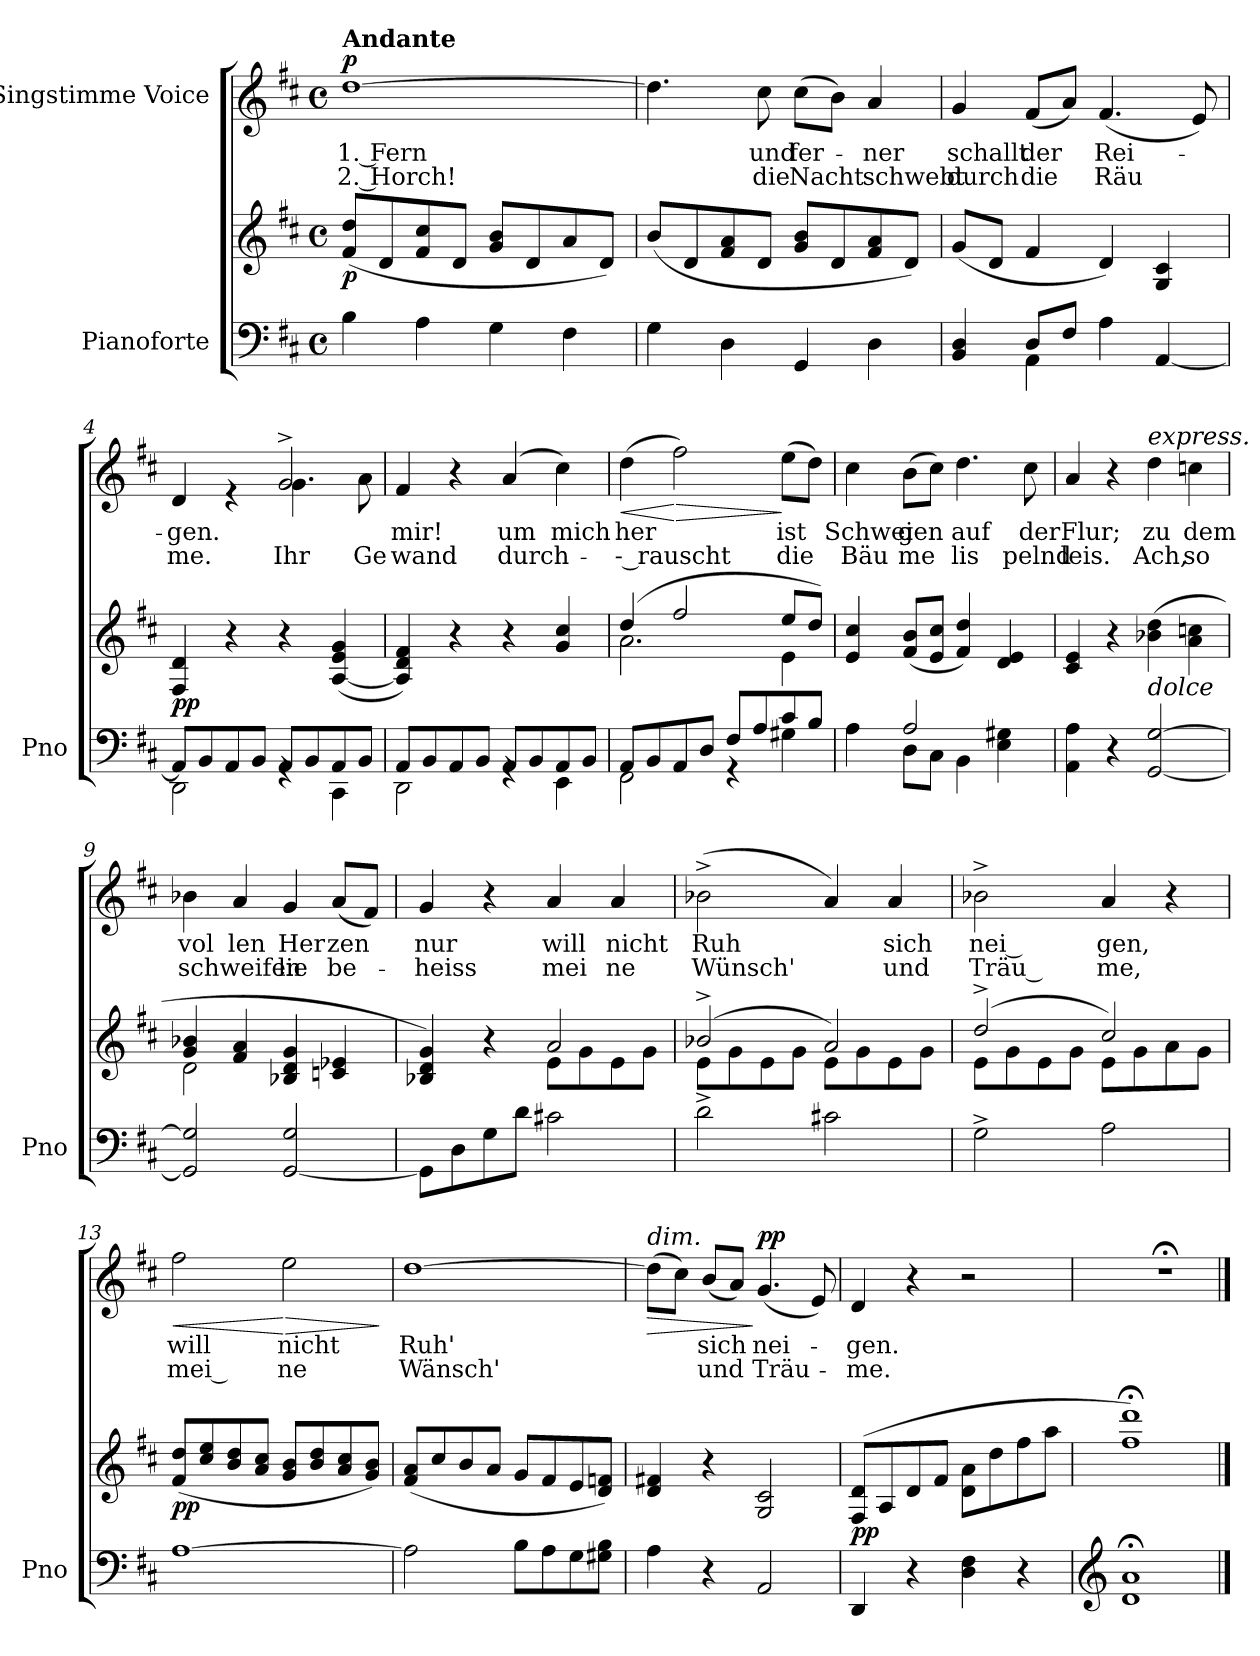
**kern	**kern	**dynam	**kern	**text	**text	**dynam
*part2	*part2	*part2	*part1	*part1	*part1	*part1
*staff3	*staff2	*staff2/3	*staff1	*staff1	*staff1	*staff1
*I"Pianoforte	*	*	*I"Singstimme Voice	*	*	*
*I'Pno	*	*	*	*	*	*
*clefF4	*clefG2	*	*clefG2	*	*	*
*k[f#c#]	*k[f#c#]	*	*k[f#c#]	*	*	*
*M4/4	*M4/4	*	*M4/4	*	*	*
*met(c)	*met(c)	*	*met(c)	*	*	*
=1	=1	=1	=1	=1	=1	=1
!	!	!	!LO:TX:a:B:t=Andante	!	!	!
!	!	!LO:DY:b	!	!LO:LY:b	!LO:LY:b	!LO:DY:a
4B\	(<8f#/ 8dd/L	p	[1dd	1. Fern	2. Horch!	p
.	8d/	.	.	.	.	.
4A\	8f#/ 8cc#/	.	.	.	.	.
.	8d/J	.	.	.	.	.
4G\	8g/ 8b/L	.	.	.	.	.
.	8d/	.	.	.	.	.
4F#\	8a/	.	.	.	.	.
.	8d/J)	.	.	.	.	.
=2	=2	=2	=2	=2	=2	=2
4G\	(<8b/L	.	4.dd\]	.	.	.
.	8d/	.	.	.	.	.
4D\	8f#/ 8a/	.	.	.	.	.
!	!	!	!	!LO:LY:b	!LO:LY:b	!
.	8d/J	.	8cc#\	und	die	.
!	!	!	!	!LO:LY:b	!LO:LY:b	!
4GG/	8g/ 8b/L	.	(>8cc#\L	fer-	Nacht	.
.	8d/	.	8b\J)	.	.	.
!	!	!	!	!LO:LY:b	!LO:LY:b	!
4D\	8f#/ 8a/	.	4a/	-ner	schwebt	.
.	8d/J)	.	.	.	.	.
=3	=3	=3	=3	=3	=3	=3
*^	*	*	*	*	*	*
!	!	!	!	!	!LO:LY:b	!LO:LY:b	!
4BB/ 4D/	4ryy	(<8g/L	.	4g/	schallt	durch	.
.	.	8d/J	.	.	.	.	.
!	!	!	!	!	!LO:LY:b	!LO:LY:b	!
8D/L	4AA\	4f#/	.	(<8f#/L	der	die	.
8F#/J	.	.	.	8a/J)	.	.	.
!	!	!	!	!	!LO:LY:b	!LO:LY:b	!
4A\	2ryy	4d/)	.	(<4.f#/	Rei-	Räu	.
[4AA/	.	4G/ 4c#/	.	.	.	.	.
.	.	.	.	8e/)	.	.	.
=4	=4	=4	=4	=4	=4	=4	=4
!	!	!	!LO:DY:b	!	!LO:LY:b	!LO:LY:b	!
*	*	*	*	*^	*	*	*
8AA/L]	2DD\	4F#/ 4d/	pp	4d/	2rddyy	-gen.	me.	.
8BB/	.	.	.	.	.	.	.	.
8AA/	.	4r	.	4re	.	.	.	.
8BB/J	.	.	.	.	.	.	.	.
!	!	!	!	!	!	!LO:LY:b	!	!
!	!	!	!	!	!	!	!LO:LY:b	!
8AA/L	4rGG	4r	.	2g^/	4.g\	.	Ihr	.
8BB/	.	.	.	.	.	.	.	.
8AA/	4CC#\	(>[4A/ 4e/ 4g/	.	.	.	.	.	.
!	!	!	!	!	!	!	!LO:LY:b	!
8BB/J	.	.	.	.	8a\	.	Ge	.
!!LO:LB:g=z
=5	=5	=5	=5	=5	=5	=5	=5	=5
!	!	!	!	!	!	!LO:LY:b	!LO:LY:b	!
*	*	*	*	*v	*v	*	*	*
8AA/L	2DD\	4A/] 4d/ 4f#/)	.	4f#/	mir!	wand	.
8BB/	.	.	.	.	.	.	.
8AA/	.	4r	.	4r	.	.	.
8BB/J	.	.	.	.	.	.	.
!	!	!	!	!	!LO:LY:b	!LO:LY:b	!
8AA/L	4rGG	4r	.	(<4a/	um	durch-	.
8BB/	.	.	.	.	.	.	.
!	!	!	!	!	!LO:LY:b	!	!
8AA/	4EE\	4g/ 4cc#/	.	4cc#\)	mich	.	.
8BB/J	.	.	.	.	.	.	.
=6	=6	=6	=6	=6	=6	=6	=6
*	*	*^	*	*	*	*	*
!	!	!	!	!	!	!LO:LY:b	!LO:LY:b	!LO:HP:b
8AA/L	2FF#\	(>4dd/	2.a\	.	(>4dd\	her	-- rauscht	<
8BB/	.	.	.	.	.	.	.	.
!	!	!	!	!	!	!	!	!LO:HP:n=1:b
8AA/	.	2ff#/	.	.	2ff#\)	.	.	[ >
8D/J	.	.	.	.	.	.	.	.
8F#/L	4rGG	.	.	.	.	.	.	.
8A/	.	.	.	.	.	.	.	.
!	!	!	!	!	!	!LO:LY:b	!LO:LY:b	!
8c#/	4G#X\	8ee/L	4e\	.	(>8ee\L	ist	die	]
8B/J	.	8dd/J)	.	.	8dd\J)	.	.	.
*	*	*v	*v	*	*	*	*	*
=7	=7	=7	=7	=7	=7	=7	=7
!	!	!	!	!	!LO:LY:b	!LO:LY:b	!
4A\	4ryy	4e/ 4cc#/	.	4cc#\	Schwei	Bäu	.
!	!	!	!	!	!LO:LY:b	!LO:LY:b	!
2A/	8D\L	(<8f#/ 8b/L	.	(>8b\L	gen	me	.
.	8C#\J	8e/ 8cc#/J	.	8cc#\J)	.	.	.
!	!	!	!	!	!LO:LY:b	!LO:LY:b	!
.	4BB\	4f#/ 4dd/)	.	4.dd\	auf	lis	.
4E\ 4G#X\	4ryy	4d/ 4e/	.	.	.	.	.
!	!	!	!	!	!LO:LY:b	!LO:LY:b	!
.	.	.	.	8cc#\	der	pelnd	.
*v	*v	*	*	*	*	*	*
=8	=8	=8	=8	=8	=8	=8
!	!	!	!	!LO:LY:b	!LO:LY:b	!
4AA\ 4A\	4c#/ 4e/	.	4a/	Flur;	leis.	.
4r	4r	.	4r	.	.	.
!	!	!	!LO:TX:a:i:t=express.	!	!	!
!	!LO:TX:b:i:t=dolce	!	!	!	!	!
!	!	!	!	!LO:LY:b	!LO:LY:b	!
[2GG/ [2G/	(>4b-X\ 4dd\	.	4dd\	zu	Ach,	.
!	!	!	!	!LO:LY:b	!LO:LY:b	!
.	4a\ 4ccn\	.	4ccn\	dem	so	.
!!LO:LB:g=z
=9	=9	=9	=9	=9	=9	=9
*	*^	*	*	*	*	*
!	!	!	!	!	!LO:LY:b	!LO:LY:b	!
2GG/] 2G/]	4g/ 4b-X/	2d\	.	4b-X\	vol	schweifen	.
!	!	!	!	!	!LO:LY:b	!	!
.	4f#/ 4a/	.	.	4a/	len	.	.
!	!	!	!	!	!LO:LY:b	!LO:LY:b	!
[2GG/ 2G/	4B-X/ 4d/ 4g/	2ryy	.	4g/	Her	lie	.
!	!	!	!	!	!LO:LY:b	!LO:LY:b	!
.	4cn/ 4e-X/	.	.	(<8a/L	zen	be-	.
.	.	.	.	8f#/J)	.	.	.
=10	=10	=10	=10	=10	=10	=10	=10
!	!	!	!	!	!LO:LY:b	!LO:LY:b	!
8GG\L]	4B-X/ 4d/ 4g/)	2ryy	.	4g/	nur	-heiss	.
8D\	.	.	.	.	.	.	.
8G\	4r	.	.	4r	.	.	.
8d\J	.	.	.	.	.	.	.
!	!	!	!	!	!LO:LY:b	!LO:LY:b	!
2c#X\	2a/	8e\L	.	4a/	will	mei	.
.	.	8g\	.	.	.	.	.
!	!	!	!	!	!LO:LY:b	!LO:LY:b	!
.	.	8e\	.	4a/	nicht	ne	.
.	.	8g\J	.	.	.	.	.
=11	=11	=11	=11	=11	=11	=11	=11
!	!	!	!	!	!LO:LY:b	!LO:LY:b	!
2d^\	(>2b-X^/	8e\L	.	(>2b-X^\	Ruh	Wünsch'	.
.	.	8g\	.	.	.	.	.
.	.	8e\	.	.	.	.	.
.	.	8g\J	.	.	.	.	.
2c#X\	2a/)	8e\L	.	4a/)	.	.	.
.	.	8g\	.	.	.	.	.
!	!	!	!	!	!LO:LY:b	!LO:LY:b	!
.	.	8e\	.	4a/	sich	und	.
.	.	8g\J	.	.	.	.	.
=12	=12	=12	=12	=12	=12	=12	=12
!	!	!	!	!	!LO:LY:b	!LO:LY:b	!
2G^\	(>2dd^/	8e\L	.	2b-X^\	nei - -	Träu - -	.
.	.	8g\	.	.	.	.	.
.	.	8e\	.	.	.	.	.
.	.	8g\J	.	.	.	.	.
!	!	!	!	!	!LO:LY:b	!LO:LY:b	!
2A\	2cc#/)	8e\L	.	4a/	gen,	me,	.
.	.	8g\	.	.	.	.	.
.	.	8a\	.	4r	.	.	.
.	.	8g\J	.	.	.	.	.
!!LO:LB:g=z
=13	=13	=13	=13	=13	=13	=13	=13
!	!	!	!LO:DY:b	!	!LO:LY:b	!LO:LY:b	!LO:HP:b
*	*v	*v	*	*	*	*	*
[1A	(<8f#/ 8dd/L	pp	2ff#\	will	mei - -	<
.	8cc#/ 8ee/	.	.	.	.	.
.	8b/ 8dd/	.	.	.	.	.
.	8a/ 8cc#/J	.	.	.	.	.
!	!	!	!	!LO:LY:b	!LO:LY:b	!LO:HP:n=1:b
.	8g/ 8b/L	.	2ee\	nicht	ne	[ >
.	8b/ 8dd/	.	.	.	.	.
.	8a/ 8cc#/	.	.	.	.	.
.	8g/ 8b/J)	.	.	.	.	.
.	.	.	.	.	.	]
=14	=14	=14	=14	=14	=14	=14
!	!	!	!	!LO:LY:b	!LO:LY:b	!
2A\]	(<8f#/ 8a/L	.	[1dd	Ruh'	Wänsch'	.
.	8cc#/	.	.	.	.	.
.	8b/	.	.	.	.	.
.	8a/J	.	.	.	.	.
8B\L	8g/L	.	.	.	.	.
8A\	8f#/	.	.	.	.	.
8G\	8e/	.	.	.	.	.
8G#X\ 8B\J	8d/ 8fn/J)	.	.	.	.	.
=15	=15	=15	=15	=15	=15	=15
!	!	!	!LO:TX:a:i:t=dim.	!	!	!
!	!	!	!	!	!	!LO:HP:b
4A\	4d/ 4f#X/	.	(>8dd\L]	.	.	>
.	.	.	8cc#\J)	.	.	.
!	!	!	!	!LO:LY:b	!LO:LY:b	!
4r	4r	.	(<8b/L	sich	und	.
.	.	.	8a/J)	.	.	.
!	!	!	!	!LO:LY:b	!LO:LY:b	!LO:DY:n=1:a
2AA/	2G/ 2c#/	.	(<4.g/	nei-	Träu-	] pp
.	.	.	8e/)	.	.	.
=16	=16	=16	=16	=16	=16	=16
!	!	!LO:DY:b	!	!LO:LY:b	!LO:LY:b	!
4DD/	(>8F#/ 8d/L	pp	4d/	-gen.	-me.	.
.	8A/	.	.	.	.	.
4r	8d/	.	4r	.	.	.
.	8f#/J	.	.	.	.	.
4D\ 4F#\	8d\ 8a\L	.	2r	.	.	.
.	8dd\	.	.	.	.	.
4r	8ff#\	.	.	.	.	.
.	8aa\J	.	.	.	.	.
=17	=17	=17	=17	=17	=17	=17
*clefG2	*	*	*	*	*	*
1d;< 1a;<	1ff#;< 1ddd;<)	.	1r;<	.	.	.
==	==	==	==	==	==	==
*-	*-	*-	*-	*-	*-	*-
